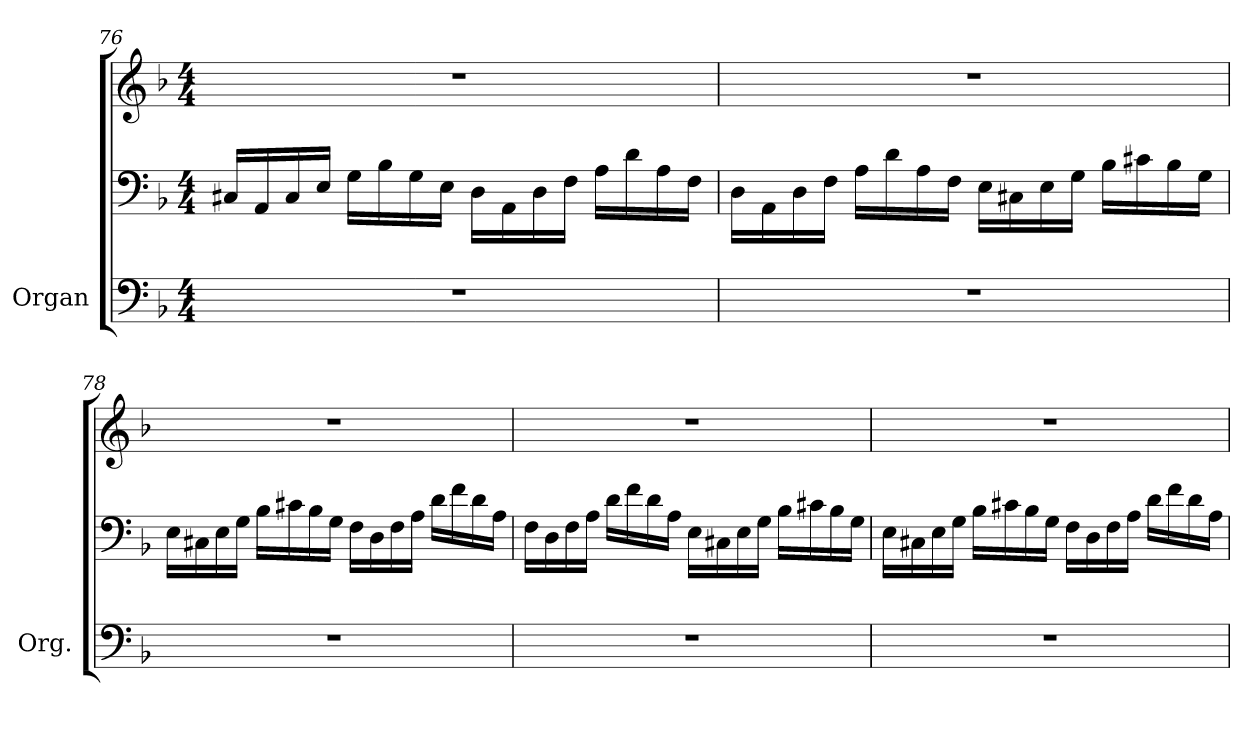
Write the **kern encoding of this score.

**kern	**kern	**kern
*part1	*part1	*part1
*staff3	*staff2	*staff1
*I"Organ	*	*
*I'Org.	*	*
*clefF4	*clefF4	*clefG2
*k[b-]	*k[b-]	*k[b-]
*F:	*F:	*F:
*M4/4	*M4/4	*M4/4
=76	=76	=76
1r	16C#X/LL	1r
.	16AA/	.
.	16C#/	.
.	16E/JJ	.
.	16G\LL	.
.	16B-\	.
.	16G\	.
.	16E\JJ	.
.	16D\LL	.
.	16AA\	.
.	16D\	.
.	16F\JJ	.
.	16A\LL	.
.	16d\	.
.	16A\	.
.	16F\JJ	.
!!LO:LB:g=z
=77	=77	=77
1r	16D\LL	1r
.	16AA\	.
.	16D\	.
.	16F\JJ	.
.	16A\LL	.
.	16d\	.
.	16A\	.
.	16F\JJ	.
.	16E\LL	.
.	16C#X\	.
.	16E\	.
.	16G\JJ	.
.	16B-\LL	.
.	16c#X\	.
.	16B-\	.
.	16G\JJ	.
=78	=78	=78
1r	16E\LL	1r
.	16C#X\	.
.	16E\	.
.	16G\JJ	.
.	16B-\LL	.
.	16c#X\	.
.	16B-\	.
.	16G\JJ	.
.	16F\LL	.
.	16D\	.
.	16F\	.
.	16A\JJ	.
.	16d\LL	.
.	16f\	.
.	16d\	.
.	16A\JJ	.
!!LO:PB:g=z
=79	=79	=79
1r	16F\LL	1r
.	16D\	.
.	16F\	.
.	16A\JJ	.
.	16d\LL	.
.	16f\	.
.	16d\	.
.	16A\JJ	.
.	16E\LL	.
.	16C#X\	.
.	16E\	.
.	16G\JJ	.
.	16B-\LL	.
.	16c#X\	.
.	16B-\	.
.	16G\JJ	.
=80	=80	=80
1r	16E\LL	1r
.	16C#X\	.
.	16E\	.
.	16G\JJ	.
.	16B-\LL	.
.	16c#X\	.
.	16B-\	.
.	16G\JJ	.
.	16F\LL	.
.	16D\	.
.	16F\	.
.	16A\JJ	.
.	16d\LL	.
.	16f\	.
.	16d\	.
.	16A\JJ	.
=	=	=
*-	*-	*-
